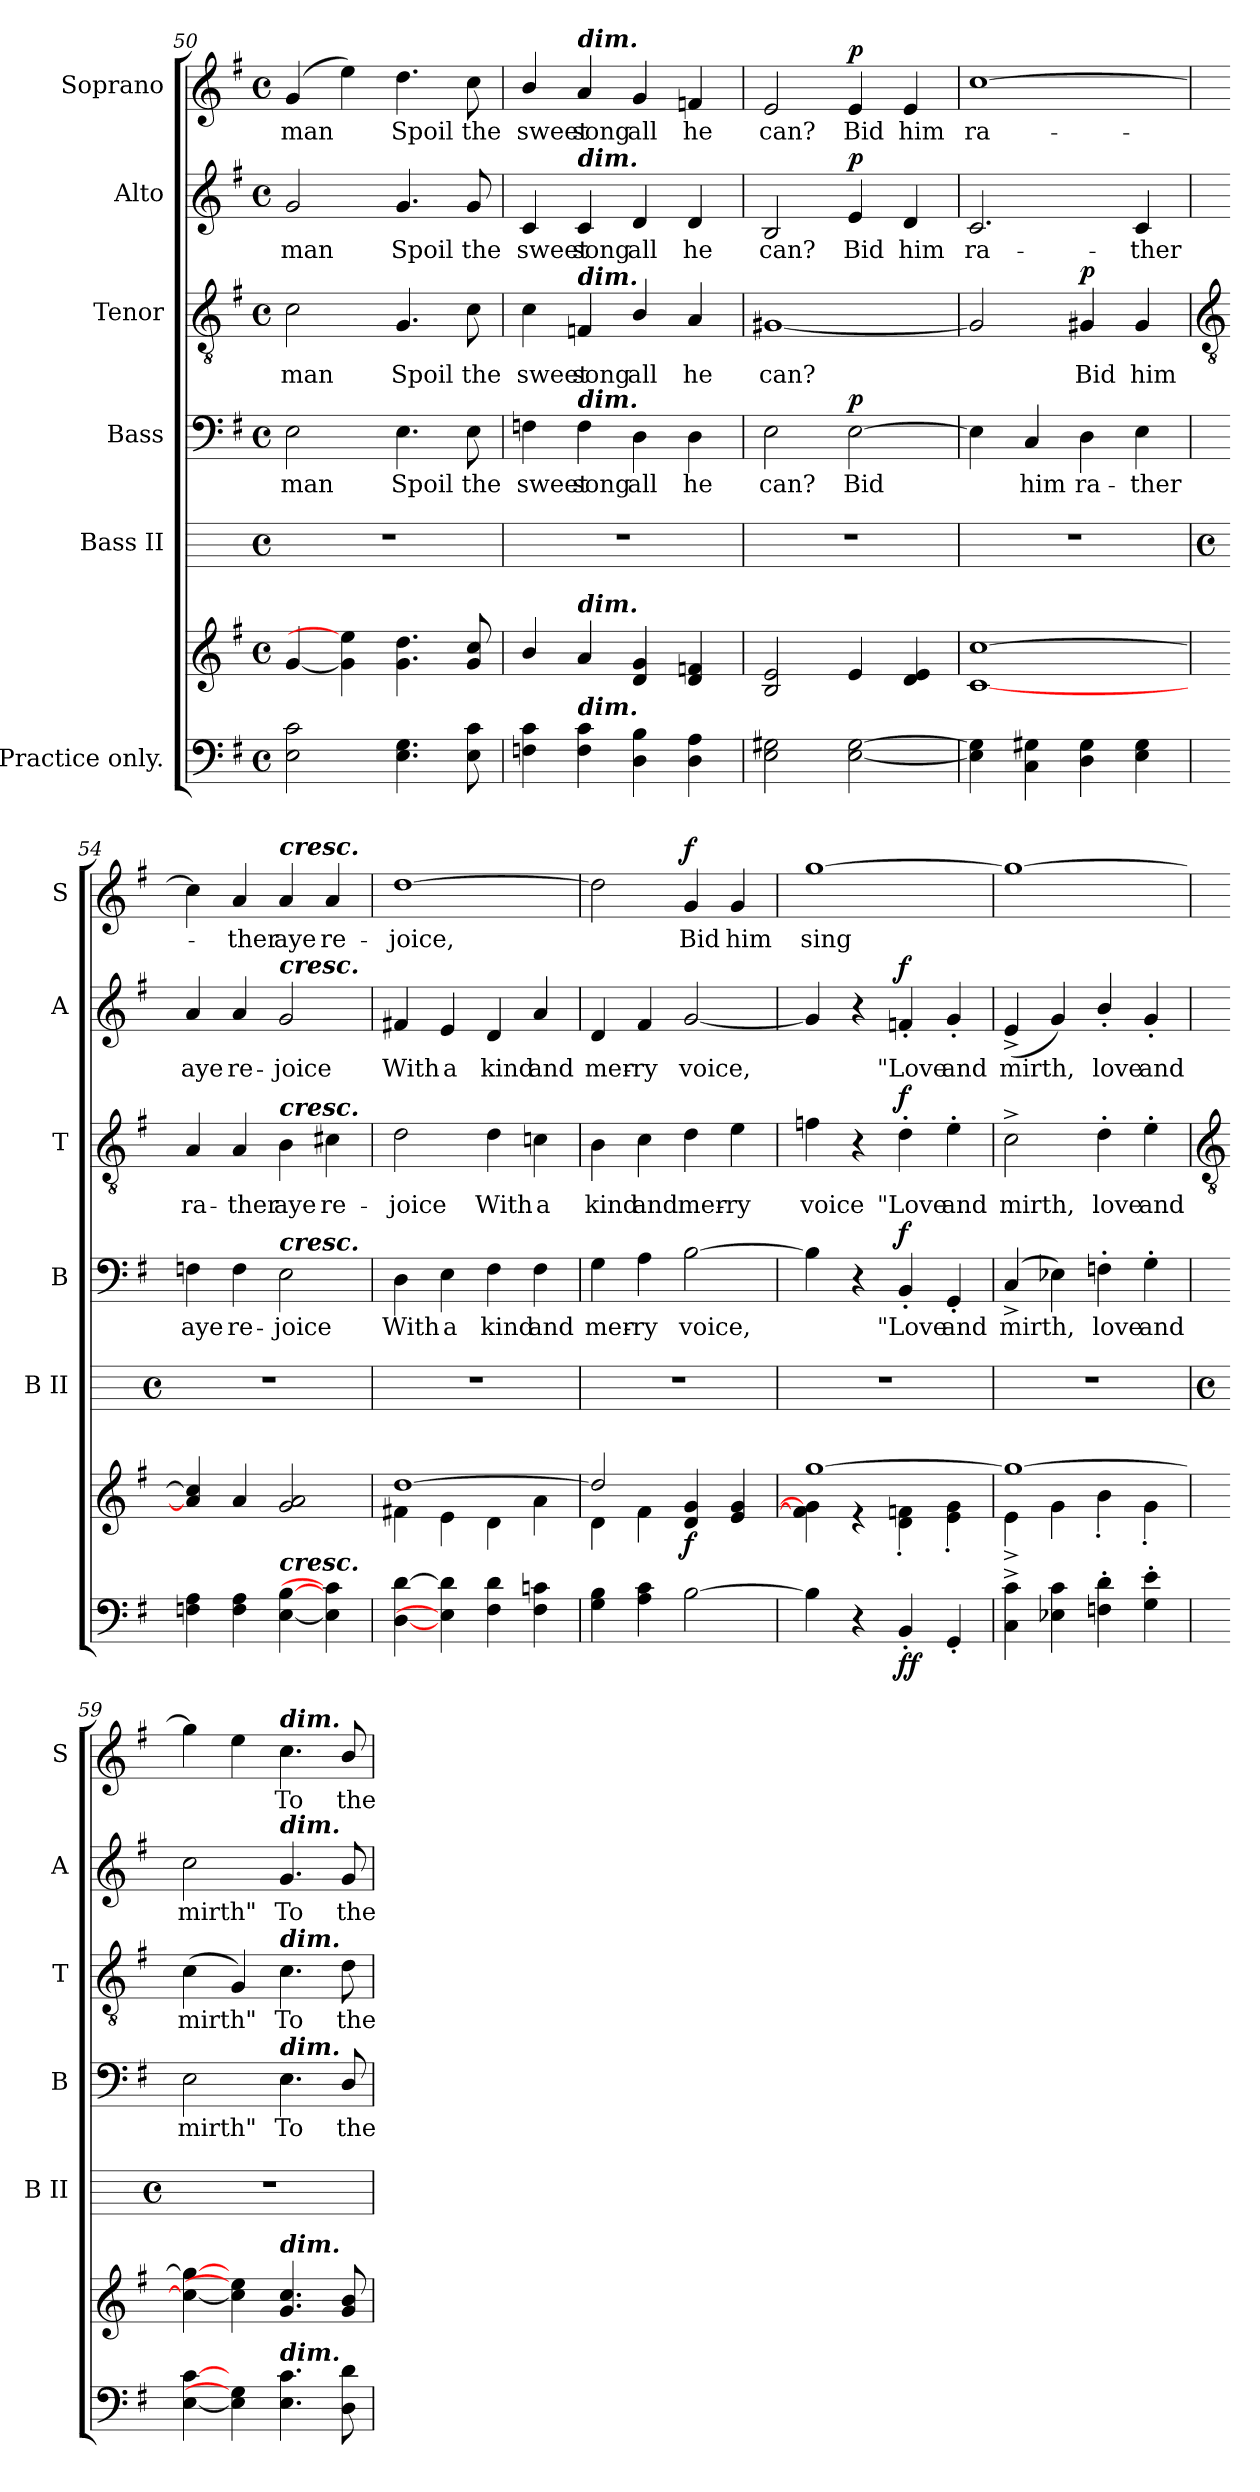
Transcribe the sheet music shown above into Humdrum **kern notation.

**kern	**kern	**dynam	**kern	**kern	**text	**dynam	**kern	**text	**dynam	**kern	**text	**dynam	**kern	**text	**dynam
*part6	*part6	*part6	*part5	*part4	*part4	*part4	*part3	*part3	*part3	*part2	*part2	*part2	*part1	*part1	*part1
*staff7	*staff6	*staff6/7	*staff5	*staff4	*staff4	*staff4	*staff3	*staff3	*staff3	*staff2	*staff2	*staff2	*staff1	*staff1	*staff1
*I"Practice only.	*	*	*I"Bass II	*I"Bass	*	*	*I"Tenor	*	*	*I"Alto	*	*	*I"Soprano	*	*
*	*	*	*I'B II	*I'B	*	*	*I'T	*	*	*I'A	*	*	*I'S	*	*
*clefF4	*clefG2	*	*	*clefF4	*	*	*clefGv2	*	*	*clefG2	*	*	*clefG2	*	*
*k[f#]	*k[f#]	*	*	*k[f#]	*	*	*k[f#]	*	*	*k[f#]	*	*	*k[f#]	*	*
*G:	*G:	*	*	*G:	*	*	*G:	*	*	*G:	*	*	*G:	*	*
*M4/4	*M4/4	*	*M4/4	*M4/4	*	*	*M4/4	*	*	*M4/4	*	*	*M4/4	*	*
*met(c)	*met(c)	*	*met(c)	*met(c)	*	*	*met(c)	*	*	*met(c)	*	*	*met(c)	*	*
=50	=50	=50	=50	=50	=50	=50	=50	=50	=50	=50	=50	=50	=50	=50	=50
!	!	!	!	!	!LO:LY:b	!	!	!LO:LY:b	!	!	!LO:LY:b	!	!	!LO:LY:b	!
2E 2c	[4g	.	1r	2E	man	.	2c	man	.	2g	man	.	(4g	man	.
.	4g] 4ee]	.	.	.	.	.	.	.	.	.	.	.	4ee)	.	.
!	!	!	!	!	!LO:LY:b	!	!	!LO:LY:b	!	!	!LO:LY:b	!	!	!LO:LY:b	!
4.E 4.G	4.g 4.dd	.	.	4.E	Spoil	.	4.G	Spoil	.	4.g	Spoil	.	4.dd	Spoil	.
!	!	!	!	!	!LO:LY:b	!	!	!LO:LY:b	!	!	!LO:LY:b	!	!	!LO:LY:b	!
8E 8c	8g 8cc	.	.	8E	the	.	8c	the	.	8g	the	.	8cc	the	.
=51	=51	=51	=51	=51	=51	=51	=51	=51	=51	=51	=51	=51	=51	=51	=51
!	!	!	!	!	!LO:LY:b	!	!	!LO:LY:b	!	!	!LO:LY:b	!	!	!LO:LY:b	!
4Fn 4c	4b/	.	1r	4Fn	sweet	.	4c	sweet	.	4c	sweet	.	4b/	sweet	.
!	!	!	!	!	!	!	!	!	!	!	!	!	!LO:TX:a:Bi:t=dim.	!	!
!	!	!	!	!	!	!	!	!	!	!LO:TX:a:Bi:t=dim.	!	!	!	!	!
!	!	!	!	!	!	!	!LO:TX:a:Bi:t=dim.	!	!	!	!	!	!	!	!
!	!	!	!	!LO:TX:a:Bi:t=dim.	!	!	!	!	!	!	!	!	!	!	!
!	!LO:TX:a:Bi:t=dim.	!	!	!	!	!	!	!	!	!	!	!	!	!	!
!LO:TX:a:Bi:t=dim.	!	!	!	!	!	!	!	!	!	!	!	!	!	!	!
!	!	!	!	!	!LO:LY:b	!	!	!LO:LY:b	!	!	!LO:LY:b	!	!	!LO:LY:b	!
4F 4c	4a	.	.	4F	song	.	4Fn	song	.	4c	song	.	4a	song	.
!	!	!	!	!	!LO:LY:b	!	!	!LO:LY:b	!	!	!LO:LY:b	!	!	!LO:LY:b	!
4D 4B	4d 4g	.	.	4D	all	.	4B/	all	.	4d	all	.	4g	all	.
!	!	!	!	!	!LO:LY:b	!	!	!LO:LY:b	!	!	!LO:LY:b	!	!	!LO:LY:b	!
4D 4A	4d 4fn	.	.	4D	he	.	4A	he	.	4d	he	.	4fn	he	.
=52	=52	=52	=52	=52	=52	=52	=52	=52	=52	=52	=52	=52	=52	=52	=52
!	!	!	!	!	!LO:LY:b	!	!	!LO:LY:b	!	!	!LO:LY:b	!	!	!LO:LY:b	!
2E 2G#X	2B 2e	.	1r	2E	can?	.	[1G#X	can?	.	2B	can?	.	2e	can?	.
!	!	!	!	!	!LO:LY:b	!LO:DY:b	!	!	!	!	!LO:LY:b	!LO:DY:b	!	!LO:LY:b	!LO:DY:b
[2E [2G#	4e	.	.	[2E	Bid	p	.	.	.	4e	Bid	p	4e	Bid	p
!	!	!	!	!	!	!	!	!	!	!	!LO:LY:b	!	!	!LO:LY:b	!
.	4d 4e	.	.	.	.	.	.	.	.	4d	him	.	4e	him	.
=53	=53	=53	=53	=53	=53	=53	=53	=53	=53	=53	=53	=53	=53	=53	=53
!	!	!	!	!	!	!	!	!	!	!	!LO:LY:b	!	!	!LO:LY:b	!
4E] 4G#]	[1c [1cc	.	1r	4E]	.	.	2G#]	.	.	2.c	ra-	.	[1cc	ra-	.
!	!	!	!	!	!LO:LY:b	!	!	!	!	!	!	!	!	!	!
4C 4G#	.	.	.	4C	him	.	.	.	.	.	.	.	.	.	.
!	!	!	!	!	!LO:LY:b	!	!	!LO:LY:b	!LO:DY:b	!	!	!	!	!	!
4D 4G#	.	.	.	4D	ra-	.	4G#	Bid	p	.	.	.	.	.	.
!	!	!	!	!	!LO:LY:b	!	!	!LO:LY:b	!	!	!LO:LY:b	!	!	!	!
4E 4G#	.	.	.	4E	-ther	.	4G#	him	.	4c	-ther	.	.	.	.
!!LO:LB:g=z
=54	=54	=54	=54	=54	=54	=54	=54	=54	=54	=54	=54	=54	=54	=54	=54
*	*	*	*	*	*	*	*clefGv2	*	*	*	*	*	*	*	*
*	*	*	*M4/4	*	*	*	*	*	*	*	*	*	*	*	*
*	*	*	*met(c)	*	*	*	*	*	*	*	*	*	*	*	*
*	*^	*	*	*	*	*	*	*	*	*	*	*	*	*	*
!	!	!	!	!	!	!LO:LY:b	!	!	!LO:LY:b	!	!	!LO:LY:b	!	!	!	!
4Fn 4A	4a/] 4cc/]	1ryy	.	1r	4Fn	aye	.	4A	ra-	.	4a	aye	.	4cc]	.	.
!	!	!	!	!	!	!LO:LY:b	!	!	!LO:LY:b	!	!	!LO:LY:b	!	!	!LO:LY:b	!
4F 4A	4a/	.	.	.	4F	re-	.	4A	-ther	.	4a	re-	.	4a	ther	.
!	!	!	!	!	!	!	!	!	!	!	!	!	!	!LO:TX:a:Bi:t=cresc.	!	!
!	!	!	!	!	!	!	!	!	!	!	!LO:TX:a:Bi:t=cresc.	!	!	!	!	!
!	!	!	!	!	!	!	!	!LO:TX:a:Bi:t=cresc.	!	!	!	!	!	!	!	!
!	!	!	!	!	!LO:TX:a:Bi:t=cresc.	!	!	!	!	!	!	!	!	!	!	!
!LO:TX:a:Bi:t=cresc.	!	!	!	!	!	!	!	!	!	!	!	!	!	!	!	!
!	!	!	!	!	!	!LO:LY:b	!	!	!LO:LY:b	!	!	!LO:LY:b	!	!	!LO:LY:b	!
[4E [4B	2g/ 2a/	.	.	.	2E	-joice	.	4B	aye	.	2g	-joice	.	4a	aye	.
!	!	!	!	!	!	!	!	!	!LO:LY:b	!	!	!	!	!	!LO:LY:b	!
4E] 4c#]	.	.	.	.	.	.	.	4c#X	re-	.	.	.	.	4a	re-	.
=55	=55	=55	=55	=55	=55	=55	=55	=55	=55	=55	=55	=55	=55	=55	=55	=55
!	!	!	!	!	!	!LO:LY:b	!	!	!LO:LY:b	!	!	!LO:LY:b	!	!	!LO:LY:b	!
[4D [4d	[1dd/	4f#X\	.	1r	4D	With	.	2d	-joice	.	4f#X	With	.	[1dd	-joice,	.
!	!	!	!	!	!	!LO:LY:b	!	!	!	!	!	!LO:LY:b	!	!	!	!
4E] 4d]	.	4e\	.	.	4E	a	.	.	.	.	4e	a	.	.	.	.
!	!	!	!	!	!	!LO:LY:b	!	!	!LO:LY:b	!	!	!LO:LY:b	!	!	!	!
4F# 4d	.	4d\	.	.	4F#	kind	.	4d	With	.	4d	kind	.	.	.	.
!	!	!	!	!	!	!LO:LY:b	!	!	!LO:LY:b	!	!	!LO:LY:b	!	!	!	!
4F# 4cn	.	4a\	.	.	4F#	and	.	4cn	a	.	4a	and	.	.	.	.
=56	=56	=56	=56	=56	=56	=56	=56	=56	=56	=56	=56	=56	=56	=56	=56	=56
!	!	!	!	!	!	!LO:LY:b	!	!	!LO:LY:b	!	!	!LO:LY:b	!	!	!	!
4G 4B	2dd/]	4d\	.	1r	4G	mer-	.	4B	kind	.	4d	mer-	.	2dd]	.	.
!	!	!	!	!	!	!LO:LY:b	!	!	!LO:LY:b	!	!	!LO:LY:b	!	!	!	!
4A 4c	.	4f#\	.	.	4A	-ry	.	4c	and	.	4f#	-ry	.	.	.	.
!	!	!	!LO:DY:b	!	!	!LO:LY:b	!	!	!LO:LY:b	!	!	!LO:LY:b	!	!	!LO:LY:b	!LO:DY:b
[2B	4d/ 4g/	2ryy	f	.	[2B	voice,	.	4d	mer-	.	[2g	voice,	.	4g	Bid	f
!	!	!	!	!	!	!	!	!	!LO:LY:b	!	!	!	!	!	!LO:LY:b	!
.	4e/ 4g/	.	.	.	.	.	.	4e	-ry	.	.	.	.	4g	him	.
=57	=57	=57	=57	=57	=57	=57	=57	=57	=57	=57	=57	=57	=57	=57	=57	=57
!	!	!	!	!	!	!	!	!	!LO:LY:b	!	!	!	!	!	!LO:LY:b	!
4B]	[1gg/	4f\] 4g\]	.	1r	4B]	.	.	4fn	voice	.	4g]	.	.	[1gg	sing	.
4r	.	4r	.	.	4r	.	.	4r	.	.	4r	.	.	.	.	.
!	!	!	!LO:DY:b=2	!	!	!LO:LY:b	!	!	!LO:LY:b	!	!	!LO:LY:b	!	!	!	!
!	!	!	!LO:DY:n=1:b	!	!	!	!LO:DY:b	!	!	!LO:DY:b	!	!	!LO:DY:b	!	!	!
4BB'	.	4d\' 4f\'	f f	.	4BB'	"Love	f	4d'	"Love	f	4fn'	"Love	f	.	.	.
!	!	!	!	!	!	!LO:LY:b	!	!	!LO:LY:b	!	!	!LO:LY:b	!	!	!	!
4GG'	.	4e\' 4g\'	.	.	4GG'	and	.	4e'	and	.	4g'	and	.	.	.	.
=58	=58	=58	=58	=58	=58	=58	=58	=58	=58	=58	=58	=58	=58	=58	=58	=58
!	!	!	!	!	!	!LO:LY:b	!	!	!LO:LY:b	!	!	!LO:LY:b	!	!	!	!
4C^ 4c^	1gg/_	4e^\	.	1r	(<4C^	mirth,	.	2c^	mirth,	.	(<4e^	mirth,	.	1gg_	.	.
4E-X 4c	.	4g\	.	.	4E-X)	.	.	.	.	.	4g)	.	.	.	.	.
!	!	!	!	!	!	!LO:LY:b	!	!	!LO:LY:b	!	!	!LO:LY:b	!	!	!	!
4Fn' 4d'	.	4b'\	.	.	4Fn'	love	.	4d'	love	.	4b'/	love	.	.	.	.
!	!	!	!	!	!	!LO:LY:b	!	!	!LO:LY:b	!	!	!LO:LY:b	!	!	!	!
4G' 4e'	.	4g'\	.	.	4G'	and	.	4e'	and	.	4g'	and	.	.	.	.
*	*v	*v	*	*	*	*	*	*	*	*	*	*	*	*	*	*
!!LO:LB:g=z
=59	=59	=59	=59	=59	=59	=59	=59	=59	=59	=59	=59	=59	=59	=59	=59
*	*	*	*	*	*	*	*clefGv2	*	*	*	*	*	*	*	*
*	*	*	*M4/4	*	*	*	*	*	*	*	*	*	*	*	*
*	*	*	*met(c)	*	*	*	*	*	*	*	*	*	*	*	*
*	*^	*	*	*	*	*	*	*	*	*	*	*	*	*	*
!	!	!	!	!	!	!LO:LY:b	!	!	!LO:LY:b	!	!	!LO:LY:b	!	!	!	!
*	*v	*v	*	*	*	*	*	*	*	*	*	*	*	*	*	*
[4E [4c	4cc\_ 4gg\_	.	1r	2E	mirth"	.	(<4c	mirth"	.	2cc	mirth"	.	4gg]	.	.
4E] 4G]	4cc\] 4ee\]	.	.	.	.	.	4G)	.	.	.	.	.	4ee	.	.
!	!	!	!	!	!	!	!	!	!	!	!	!	!LO:TX:a:Bi:t=dim.	!	!
!	!	!	!	!	!	!	!	!	!	!LO:TX:a:Bi:t=dim.	!	!	!	!	!
!	!	!	!	!	!	!	!LO:TX:a:Bi:t=dim.	!	!	!	!	!	!	!	!
!	!	!	!	!LO:TX:a:Bi:t=dim.	!	!	!	!	!	!	!	!	!	!	!
!	!LO:TX:a:Bi:t=dim.	!	!	!	!	!	!	!	!	!	!	!	!	!	!
!LO:TX:a:Bi:t=dim.	!	!	!	!	!	!	!	!	!	!	!	!	!	!	!
!	!	!	!	!	!LO:LY:b	!	!	!LO:LY:b	!	!	!LO:LY:b	!	!	!LO:LY:b	!
4.E 4.c	4.g 4.cc	.	.	4.E	To	.	4.c	To	.	4.g	To	.	4.cc	To	.
!	!	!	!	!	!LO:LY:b	!	!	!LO:LY:b	!	!	!LO:LY:b	!	!	!LO:LY:b	!
8D\ 8d\	8g/ 8b/	.	.	8D/	the	.	8d	the	.	8g	the	.	8b/	the	.
=	=	=	=	=	=	=	=	=	=	=	=	=	=	=	=
*-	*-	*-	*-	*-	*-	*-	*-	*-	*-	*-	*-	*-	*-	*-	*-
